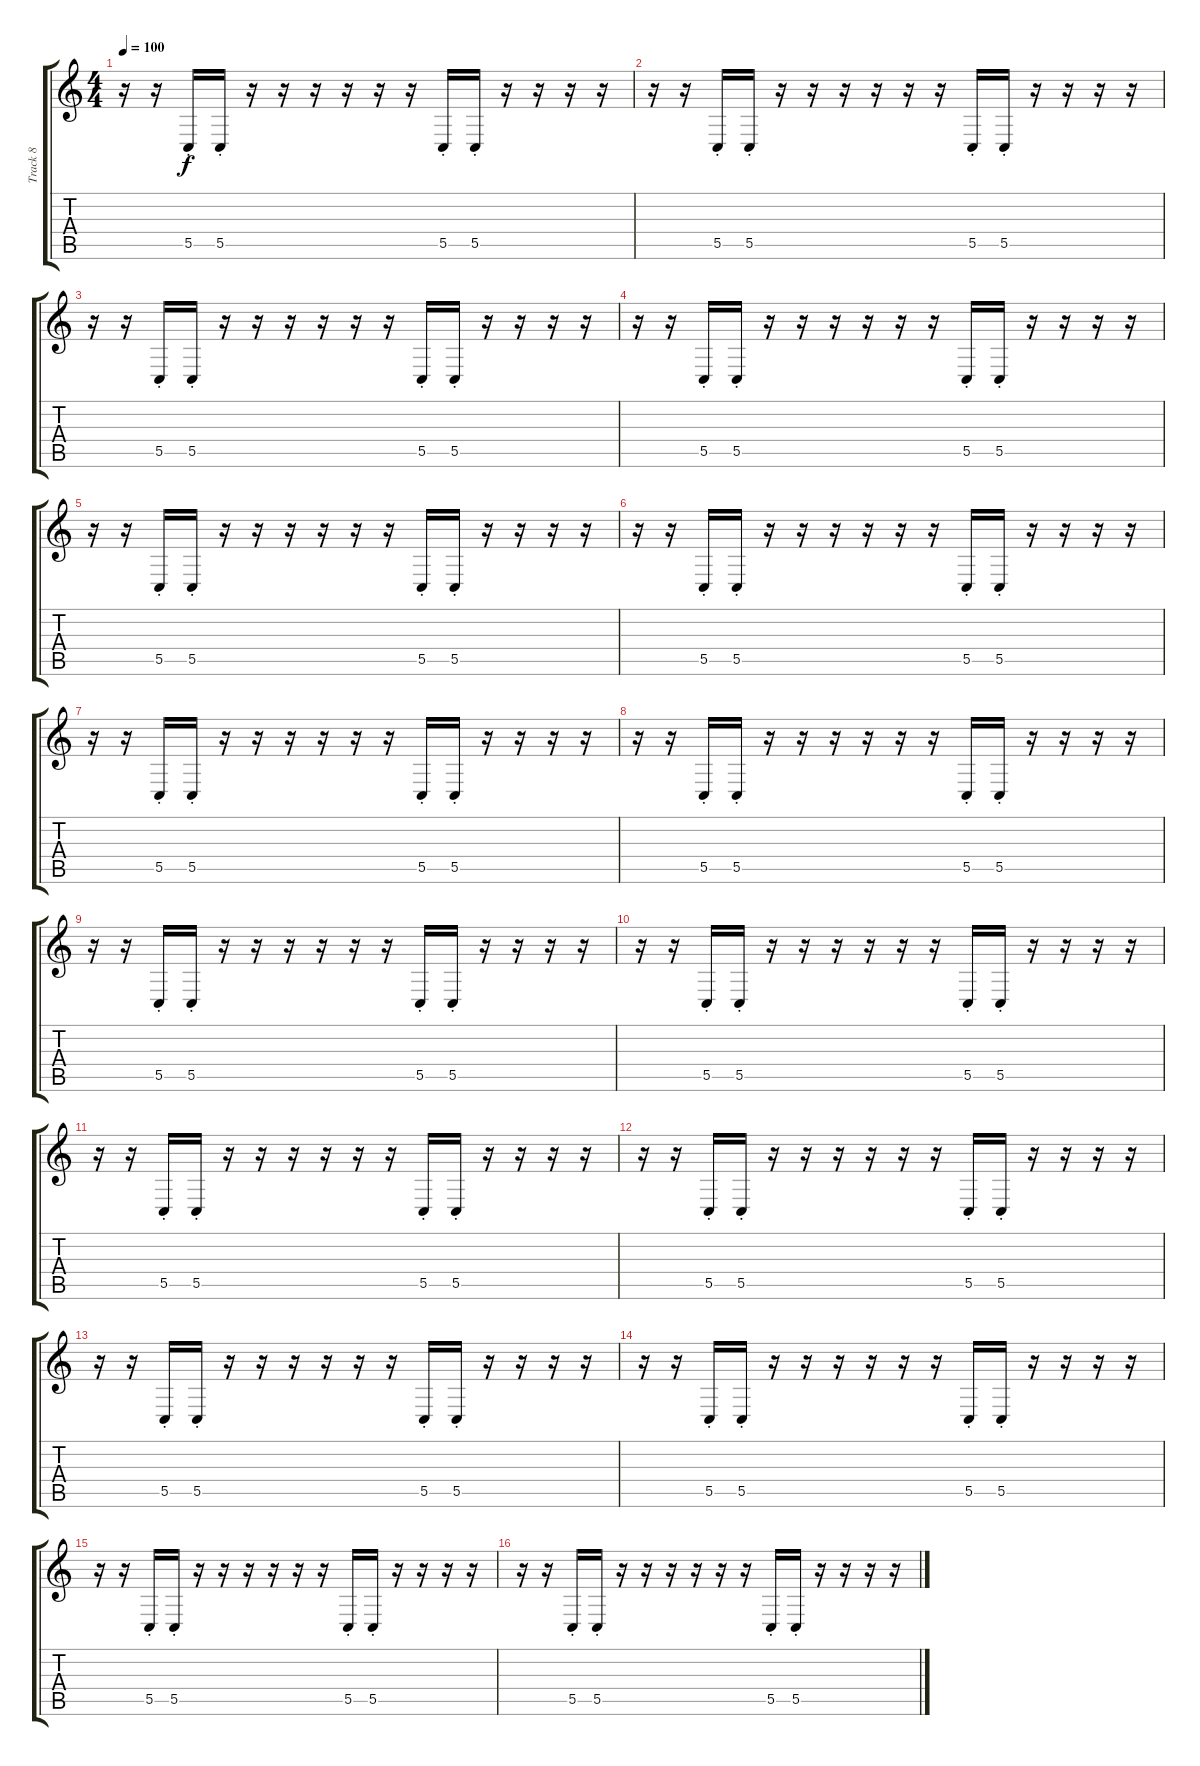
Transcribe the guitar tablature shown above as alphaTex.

\track ("Track 8" "Track 8") {instrument churchorgan}
\staff {score tabs}
\tuning (D4 A3 F3 C3 G2 C2) {hide}
\ts (4 4)
\tempo 100
\clef g2
\ks c
r.16{dy f} r.16 5.5{st}.16 5.5{st}.16 r.16 r.16 r.16 r.16 r.16 r.16 5.5{st}.16 5.5{st}.16 r.16 r.16 r.16 r.16 |
r.16 r.16 5.5{st}.16 5.5{st}.16 r.16 r.16 r.16 r.16 r.16 r.16 5.5{st}.16 5.5{st}.16 r.16 r.16 r.16 r.16 |
r.16 r.16 5.5{st}.16 5.5{st}.16 r.16 r.16 r.16 r.16 r.16 r.16 5.5{st}.16 5.5{st}.16 r.16 r.16 r.16 r.16 |
r.16 r.16 5.5{st}.16 5.5{st}.16 r.16 r.16 r.16 r.16 r.16 r.16 5.5{st}.16 5.5{st}.16 r.16 r.16 r.16 r.16 |
r.16 r.16 5.5{st}.16 5.5{st}.16 r.16 r.16 r.16 r.16 r.16 r.16 5.5{st}.16 5.5{st}.16 r.16 r.16 r.16 r.16 |
r.16 r.16 5.5{st}.16 5.5{st}.16 r.16 r.16 r.16 r.16 r.16 r.16 5.5{st}.16 5.5{st}.16 r.16 r.16 r.16 r.16 |
r.16 r.16 5.5{st}.16 5.5{st}.16 r.16 r.16 r.16 r.16 r.16 r.16 5.5{st}.16 5.5{st}.16 r.16 r.16 r.16 r.16 |
r.16 r.16 5.5{st}.16 5.5{st}.16 r.16 r.16 r.16 r.16 r.16 r.16 5.5{st}.16 5.5{st}.16 r.16 r.16 r.16 r.16 |
r.16 r.16 5.5{st}.16 5.5{st}.16 r.16 r.16 r.16 r.16 r.16 r.16 5.5{st}.16 5.5{st}.16 r.16 r.16 r.16 r.16 |
r.16 r.16 5.5{st}.16 5.5{st}.16 r.16 r.16 r.16 r.16 r.16 r.16 5.5{st}.16 5.5{st}.16 r.16 r.16 r.16 r.16 |
r.16 r.16 5.5{st}.16 5.5{st}.16 r.16 r.16 r.16 r.16 r.16 r.16 5.5{st}.16 5.5{st}.16 r.16 r.16 r.16 r.16 |
r.16 r.16 5.5{st}.16 5.5{st}.16 r.16 r.16 r.16 r.16 r.16 r.16 5.5{st}.16 5.5{st}.16 r.16 r.16 r.16 r.16 |
r.16 r.16 5.5{st}.16 5.5{st}.16 r.16 r.16 r.16 r.16 r.16 r.16 5.5{st}.16 5.5{st}.16 r.16 r.16 r.16 r.16 |
r.16 r.16 5.5{st}.16 5.5{st}.16 r.16 r.16 r.16 r.16 r.16 r.16 5.5{st}.16 5.5{st}.16 r.16 r.16 r.16 r.16 |
r.16 r.16 5.5{st}.16 5.5{st}.16 r.16 r.16 r.16 r.16 r.16 r.16 5.5{st}.16 5.5{st}.16 r.16 r.16 r.16 r.16 |
r.16 r.16 5.5{st}.16 5.5{st}.16 r.16 r.16 r.16 r.16 r.16 r.16 5.5{st}.16 5.5{st}.16 r.16 r.16 r.16 r.16
